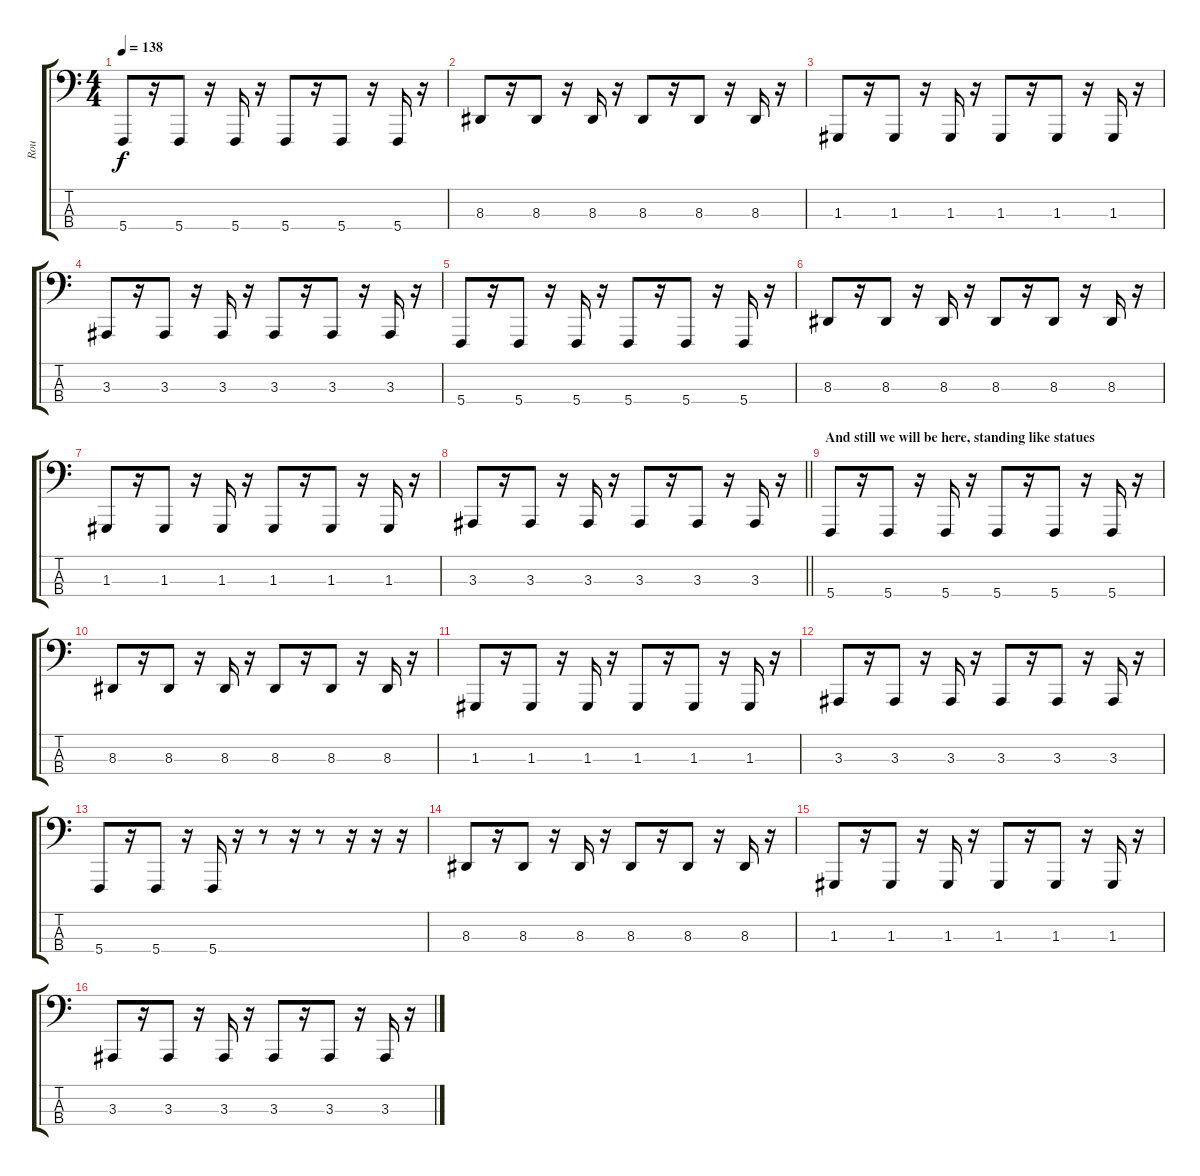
\track ("Rou" "Rou") {instrument lead8bassandlead}
\staff {score tabs}
\tuning (F2 C2 G1 C1) {hide}
\ts (4 4)
\tempo 138
\clef f4
\ks c
5.4.8{dy f volume 14} r.16 5.4.8 r.16 5.4.16 r.16 5.4.8 r.16 5.4.8 r.16 5.4.16 r.16 |
8.3.8 r.16 8.3.8 r.16 8.3.16 r.16 8.3.8 r.16 8.3.8 r.16 8.3.16 r.16 |
1.3.8 r.16 1.3.8 r.16 1.3.16 r.16 1.3.8 r.16 1.3.8 r.16 1.3.16 r.16 |
3.3.8 r.16 3.3.8 r.16 3.3.16 r.16 3.3.8 r.16 3.3.8 r.16 3.3.16 r.16 |
5.4.8{volume 14} r.16 5.4.8 r.16 5.4.16 r.16 5.4.8 r.16 5.4.8 r.16 5.4.16 r.16 |
8.3.8 r.16 8.3.8 r.16 8.3.16 r.16 8.3.8 r.16 8.3.8 r.16 8.3.16 r.16 |
1.3.8 r.16 1.3.8 r.16 1.3.16 r.16 1.3.8 r.16 1.3.8 r.16 1.3.16 r.16 |
\barLineRight lightlight
3.3.8 r.16 3.3.8 r.16 3.3.16 r.16 3.3.8 r.16 3.3.8 r.16 3.3.16 r.16 |
\section ("" "And still we will be here, standing like statues")
5.4.8{volume 14} r.16 5.4.8 r.16 5.4.16 r.16 5.4.8 r.16 5.4.8 r.16 5.4.16 r.16 |
8.3.8 r.16 8.3.8 r.16 8.3.16 r.16 8.3.8 r.16 8.3.8 r.16 8.3.16 r.16 |
1.3.8 r.16 1.3.8 r.16 1.3.16 r.16 1.3.8 r.16 1.3.8 r.16 1.3.16 r.16 |
3.3.8 r.16 3.3.8 r.16 3.3.16 r.16 3.3.8 r.16 3.3.8 r.16 3.3.16 r.16 |
5.4.8 r.16 5.4.8 r.16 5.4.16 r.16 r.8 r.16 r.8 r.16 r.16 r.16 |
8.3.8 r.16 8.3.8 r.16 8.3.16 r.16 8.3.8 r.16 8.3.8 r.16 8.3.16 r.16 |
1.3.8 r.16 1.3.8 r.16 1.3.16 r.16 1.3.8 r.16 1.3.8 r.16 1.3.16 r.16 |
3.3.8 r.16 3.3.8 r.16 3.3.16 r.16 3.3.8 r.16 3.3.8 r.16 3.3.16 r.16
